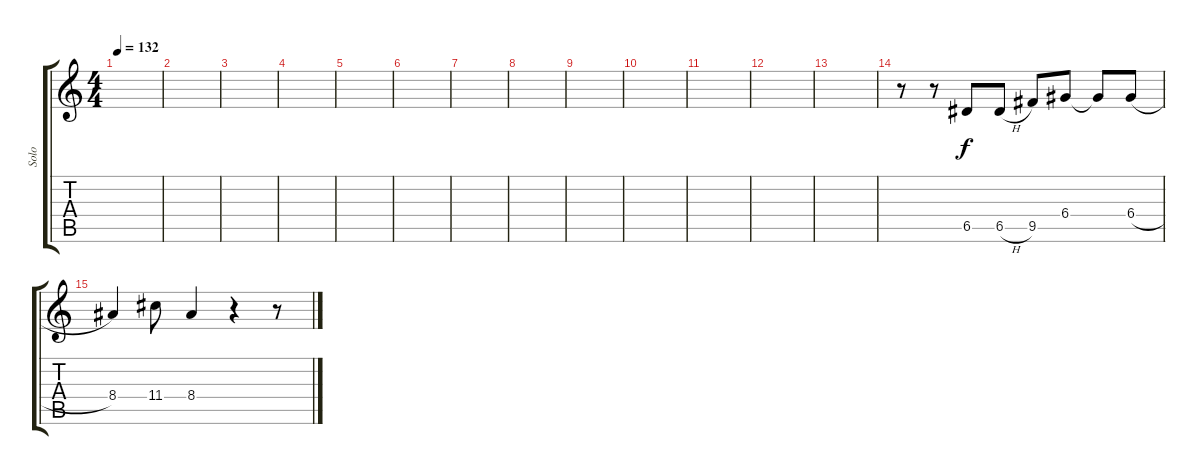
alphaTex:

\track ("Solo" "Solo") {instrument overdrivenguitar}
\staff {score tabs}
\tuning (E4 B3 G3 D3 A2 E2) {hide}
\ts (4 4)
\tempo 132
\clef g2
\ks c
|
|
|
|
|
|
|
|
|
|
|
|
|
r.8 r.8 6.5.8 6.5{h}.8 9.5.8 6.4.8 6.4{t}.8 6.4{h}.8 |
8.4.4 11.4.8 8.4.4 r.4 r.8
